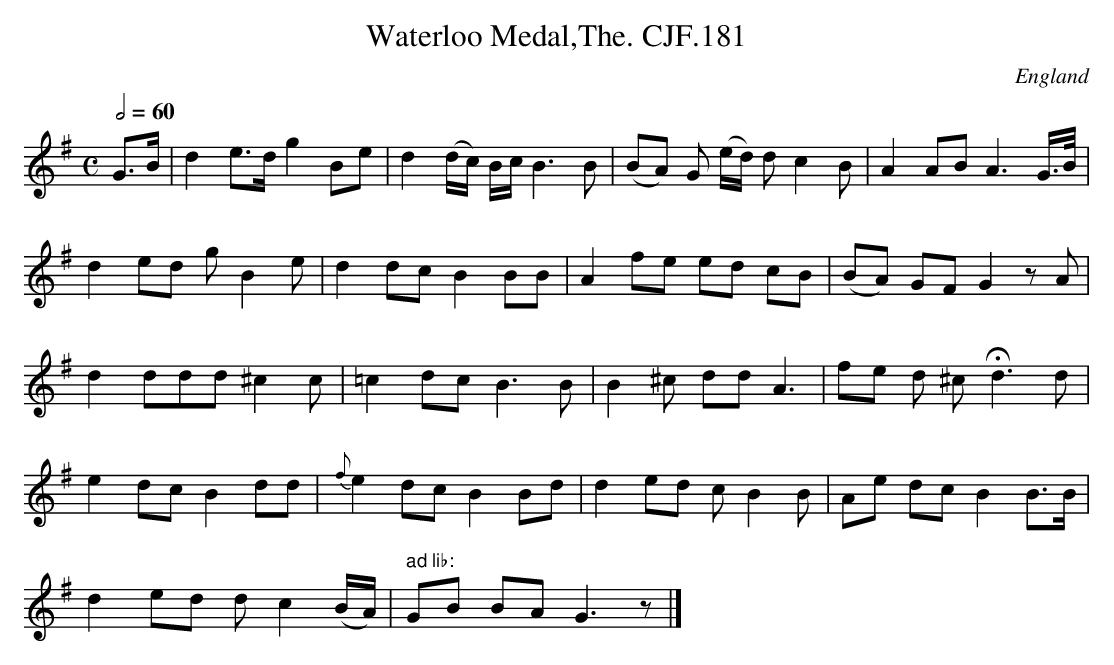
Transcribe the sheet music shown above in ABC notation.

X:1
T:Waterloo Medal,The. CJF.181
O:England
M:C
L:1/8
Q:2/4=60
notC:"by T.H.Bayly"
K:G major
G>B|d2e>dg2Be|d2(d/c/) B/c/B3B|\
(BA) G (e/d/) dc2B|A2ABA3G3/4B/4|!
d2ed  gB2e|d2dcB2BB|A2fe ed cB|(BA) GFG2zA|!
d2ddd^c2c|=c2dcB3B|B2^c ddA3|fe d ^cHd3d|!
e2dcB2dd|{f}e2dcB2Bd|d2ed cB2B|Ae dcB2B>B|!
d2ed dc2(B/A/)|" ad lib:"GB BA G3z|]
